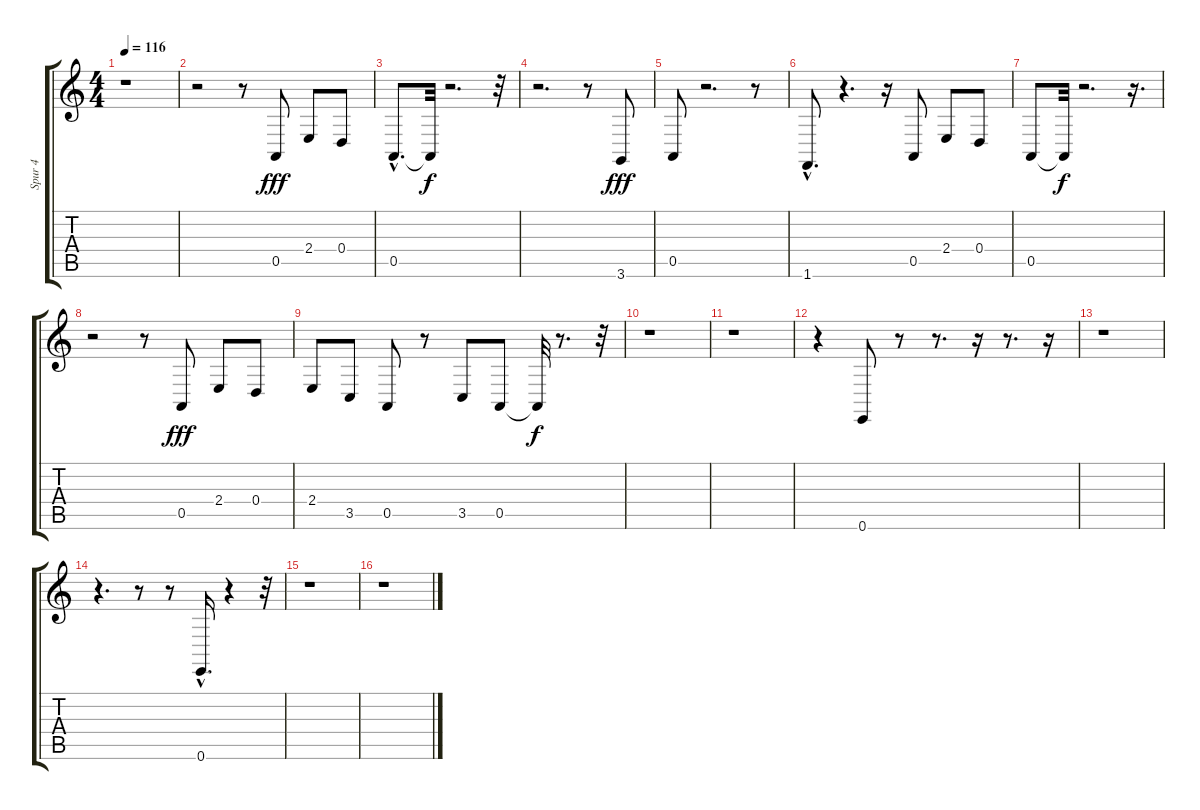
\track ("Spur 4" "Spur 4") {instrument lead2sawtooth}
\staff {score tabs}
\tuning (E4 B3 G3 D3 A2 E2) {hide}
\ts (4 4)
\tempo 116
\clef g2
\ks c
r.1{dy fff instrument lead2sawtooth} |
r.2 r.8 0.5.8 2.4.8 0.4.8 |
0.5{hac}.8{d} 0.5{t}.32{dy f} r.2{d} r.32 |
r.2{d} r.8 3.6.8{dy fff} |
0.5.8 r.2{d} r.8 |
1.6{hac}.8{d} r.4{d} r.16 0.5.8 2.4.8 0.4.8 |
0.5.8 0.5{t}.32{dy f} r.2{d} r.16{d} |
r.2 r.8 0.5.8{dy fff} 2.4.8 0.4.8 |
2.4.8 3.5.8 0.5.8 r.8 3.5.8 0.5.8 0.5{t}.32{dy f} r.8{d} r.32 |
r.1 |
r.1 |
r.4 0.6.8 r.8 r.8{d} r.16 r.8{d} r.16 |
r.1 |
r.4{d} r.8 r.8 0.6{hac}.16{d} r.4 r.32 |
r.1 |
r.1
